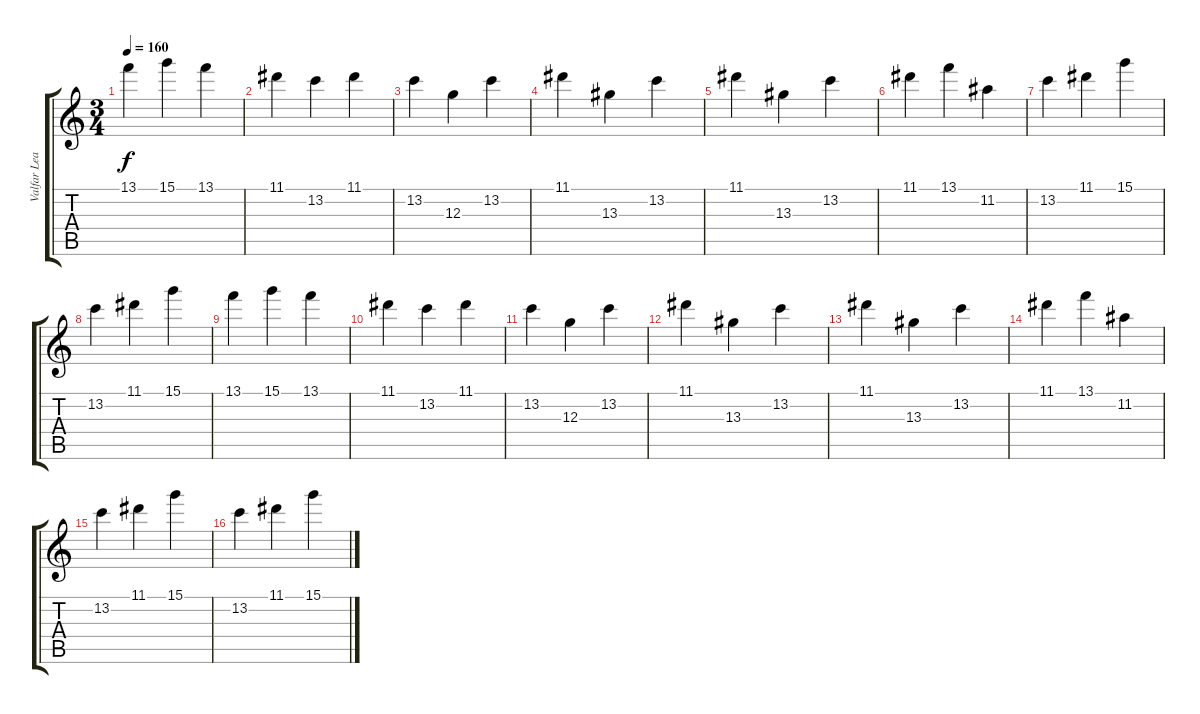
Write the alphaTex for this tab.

\track ("Valfar Lead gitar 2" "Valfar Lea") {instrument overdrivenguitar}
\staff {score tabs}
\tuning (E4 B3 G3 D3 A2 E2) {hide}
\ts (3 4)
\tempo 160
\clef g2
\ks c
13.1.4{dy f} 15.1.4 13.1.4 |
11.1.4 13.2.4 11.1.4 |
13.2.4 12.3.4 13.2.4 |
11.1.4 13.3.4 13.2.4 |
11.1.4 13.3.4 13.2.4 |
11.1.4 13.1.4 11.2.4 |
13.2.4 11.1.4 15.1.4 |
13.2.4 11.1.4 15.1.4 |
13.1.4 15.1.4 13.1.4 |
11.1.4 13.2.4 11.1.4 |
13.2.4 12.3.4 13.2.4 |
11.1.4 13.3.4 13.2.4 |
11.1.4 13.3.4 13.2.4 |
11.1.4 13.1.4 11.2.4 |
13.2.4 11.1.4 15.1.4 |
13.2.4 11.1.4 15.1.4
